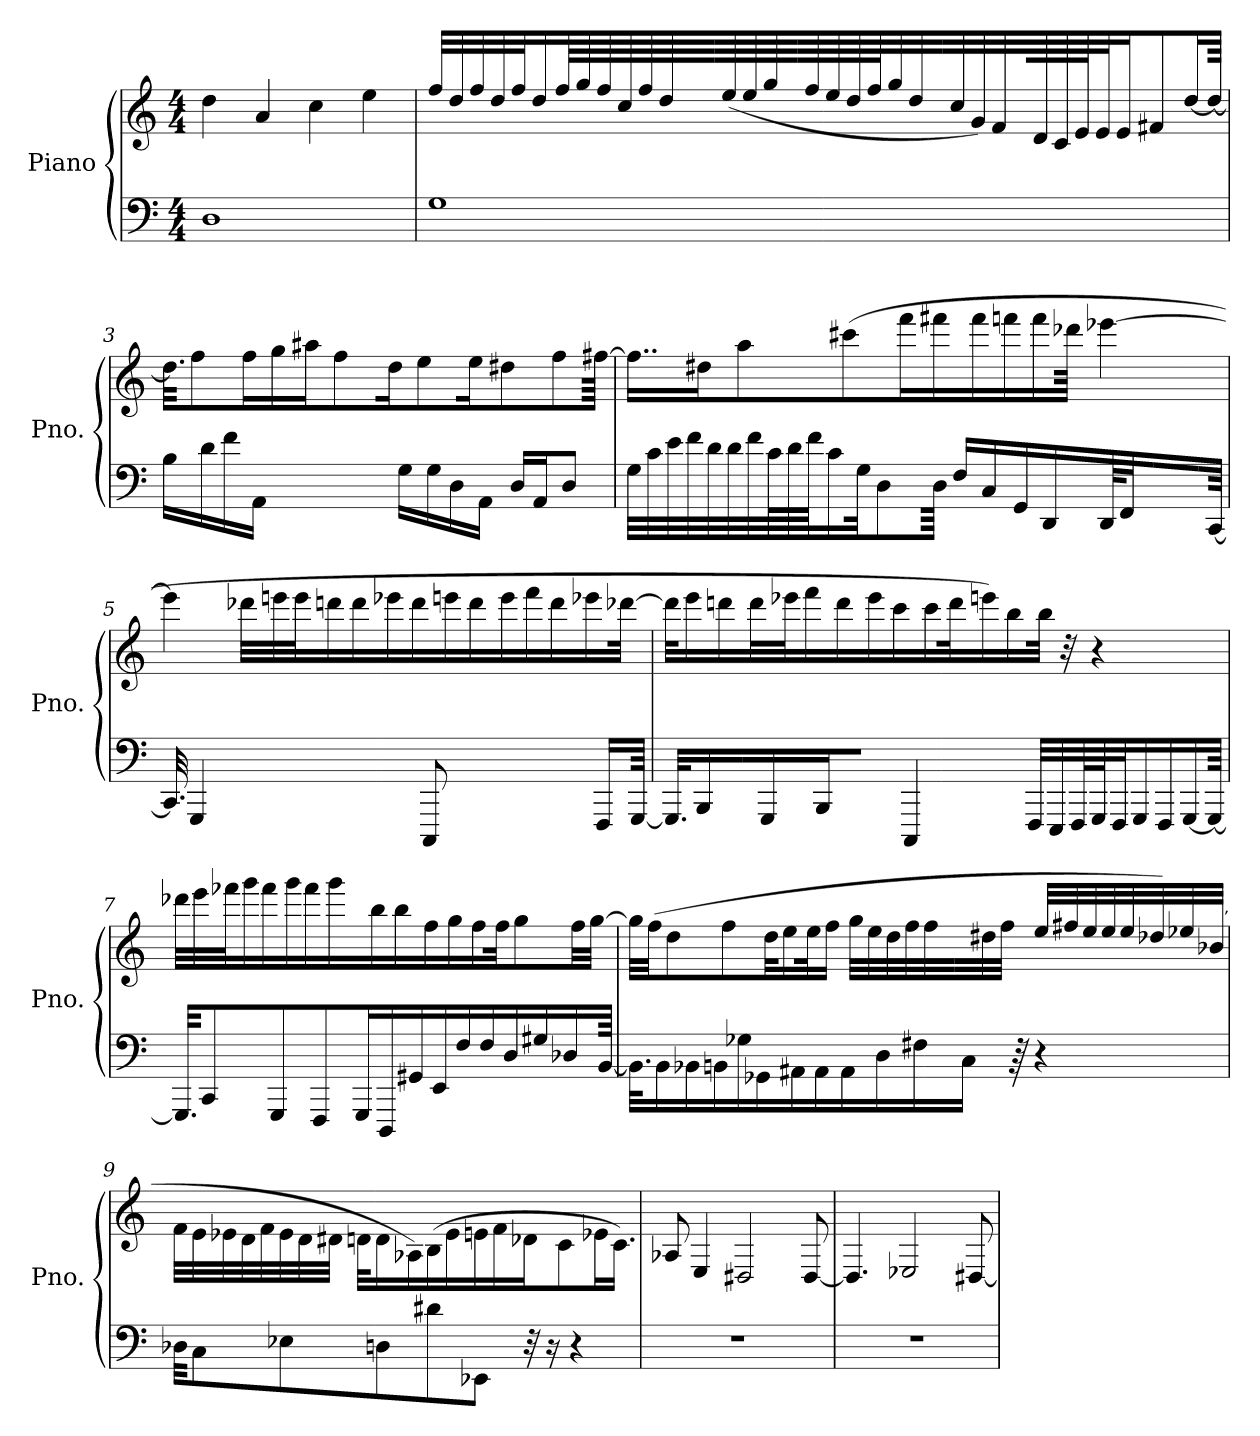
**kern	**kern
*part1	*part1
*staff2	*staff1
*I"Piano	*
*I'Pno.	*
*clefF4	*clefG2
*k[]	*k[]
*M4/4	*M4/4
=1	=1
1D	4dd\
.	4a/
.	4cc\
.	4ee\
=2	=2
1G	32ff/LLL
.	32dd/
.	32ff/
.	32dd/
.	32ff/J
.	16dd/
.	64ff/LL
.	64gg/
.	64ff/
.	64cc/
.	64ff/
.	64dd/
.	64gg--X/yy
.	(<64ee/
.	64ee/
.	64gg--/
.	64ff/yy
.	64ff/
.	64ee/
.	64dd/
.	64ff/J
.	32gg--/
.	32dd/
.	32ff/yy
.	32cc/
.	32g/)
.	32f/
.	64d/Lyy
.	64d/
.	64c/
.	64e/J
.	32e/J
.	16e/J
.	8f#X/
.	[16dd/L
.	64dd/JJkk_
!!LO:LB:g=z
=3	=3
16B\LL	32.dd\KKL]
.	8ff\
16d\	.
16f\	.
.	16ff\L
16AA\ 16D\yyJJ	.
.	16gg\
16D\LLyy	.
.	16aa#X\J
16E\	.
.	8ff\
16D-X\yy	.
16D-\JJ	.
.	16dd\K
16G\LL	.
.	8ee\
16G\	.
16D-\	.
.	16ee\K
16AA\JJ	.
.	8dd#X\
16D-/LL	.
16AA/J	.
.	8ff\
8D-/J	.
.	[64ff#X\Jkkk
!!LO:LB:g=z
=4	=4
32G\LLL	16..ff#\LL]
32c\	.
32e\	.
32f\	.
.	16dd#X\J
32d\	.
32d\	.
.	8aa\
32f\	.
64c\L	.
64d\	.
64f\JJ	.
16c\	.
.	(>8ccc#X\
32G\JK	.
8D\	.
.	16fff\L
64D\Jkkk	16fff#X\
16F/LL	.
.	16fff#\
16C/	.
.	16fffn\
16GG/	.
.	16fff\
16DD/	.
.	64ddd-X\JJkk
64DD/KL	[4eee-X\
32FF/J	.
16CC/yy	.
16GGG/yy	.
16CC/yy	.
[64CC/JJkk	.
!!LO:LB:g=z
=5	=5
32.CC/]	4eee-\]
4GGG/	.
.	32ddd-X\LLL
.	32eeen\
4FFF/yy	.
.	32eee\J
.	16dddn\
.	16ddd\
.	16eee-X\
.	16ddd\
8CCC/	.
.	16eeen\
.	16ddd\
4FFF/yy	.
.	16eee\
.	16fff\
.	16ddd\
.	16eee-X\
16FFF/LL	.
.	[32ddd-X\JJk
[64GGG/JJkk	.
!!LO:LB:g=z
=6	=6
32.GGG/KLL]	32ddd-\KLL]
.	16eee\
16BBB/	.
.	16dddn\
16FFF/yy	.
.	32ddd\L
16GGG/	.
.	32eee-X\J
.	16fff\
16BBB/J	.
.	16ddd\
8FFF/Jyy	.
.	16eee-\
.	16ccc\
4CCC/	.
.	16ccc\
.	32ddd\K
.	16eeen\)
.	16bb\
32FFF/LLL	.
.	32bb\JJk
32EEE/	.
.	32r
64FFF/L	.
64GGG/J	4r
32FFF/J	.
16GGG/	.
16FFF/	.
[16GGG/	.
64GGG/JJkk_	.
!!LO:PB:g=z
=7	=7
32.GGG/KKL]	32ddd-X\LLL
.	32eee\
8CC/	.
.	32fff-X\J
.	16ggg\
.	16fff-\
8GGG/	.
.	16ggg\
.	16fff-\
8FFF/	.
.	16ggg\
.	16fff-\yy
16GGG/L	.
.	16bb\
16DDD/	.
.	16bb\
16GG#X/	.
.	16ff\
16EE/	.
.	16gg\
16F/	.
.	16ff\
16F/	.
.	32ff\JK
16D/	.
.	8gg\
16G#X/	.
16D-X/	.
.	32ff\LL
.	[32gg\JJJ
[64BB/JJkk	.
!!LO:LB:g=z
=8	=8
32.BB\KLL]	32gg\LLL]
.	(>32ff\JJ
16BB\	.
.	8dd\
16BB-X\	.
16BBn\	.
.	8ff\
16G-X\	.
16GG-X\	.
.	32dd\KL
.	16ee\
16AA#X\	.
.	32ee\K
16AA#\	.
.	16ff\JJ
16AA#\	.
.	32gg\LLL
.	32ee\
16D\	.
.	32dd\
.	32ff\
16F#X\	.
.	32ff\
.	32gg#X\yy
16C\JJ	.
.	32dd#X\
.	32ff\JJJ
64r	.
4r	32ee/LLL
.	32ff#X/
.	32ee/
.	32ee/
.	32ee/
.	32dd-X/)
.	32ee-X/
.	(<32b-X/JJJ
!!LO:LB:g=z
=9	=9
32D-X\KKL	32f\LLL
8C\	32e\
.	32e-X\
.	32d\
.	32f\
8E-X\	32e-\
.	32d\
.	32d#X\JJJ
.	32dn\KLL
8Dn\	16d\
.	16A-X\)
8d#X\	(>16B\
.	16e-\
8EE-X\J	16en\
.	16f\
32r	16d-X\J
16r	.
.	8c\
4r	.
.	16e-X\L
.	16.c\JJ)
=10	=10
1r	8A-X/
.	4E/
.	2D#X/
.	[8D#/
=11	=11
1r	4.D#/]
.	2E-X/
.	[8D#X/
=	=
*-	*-
